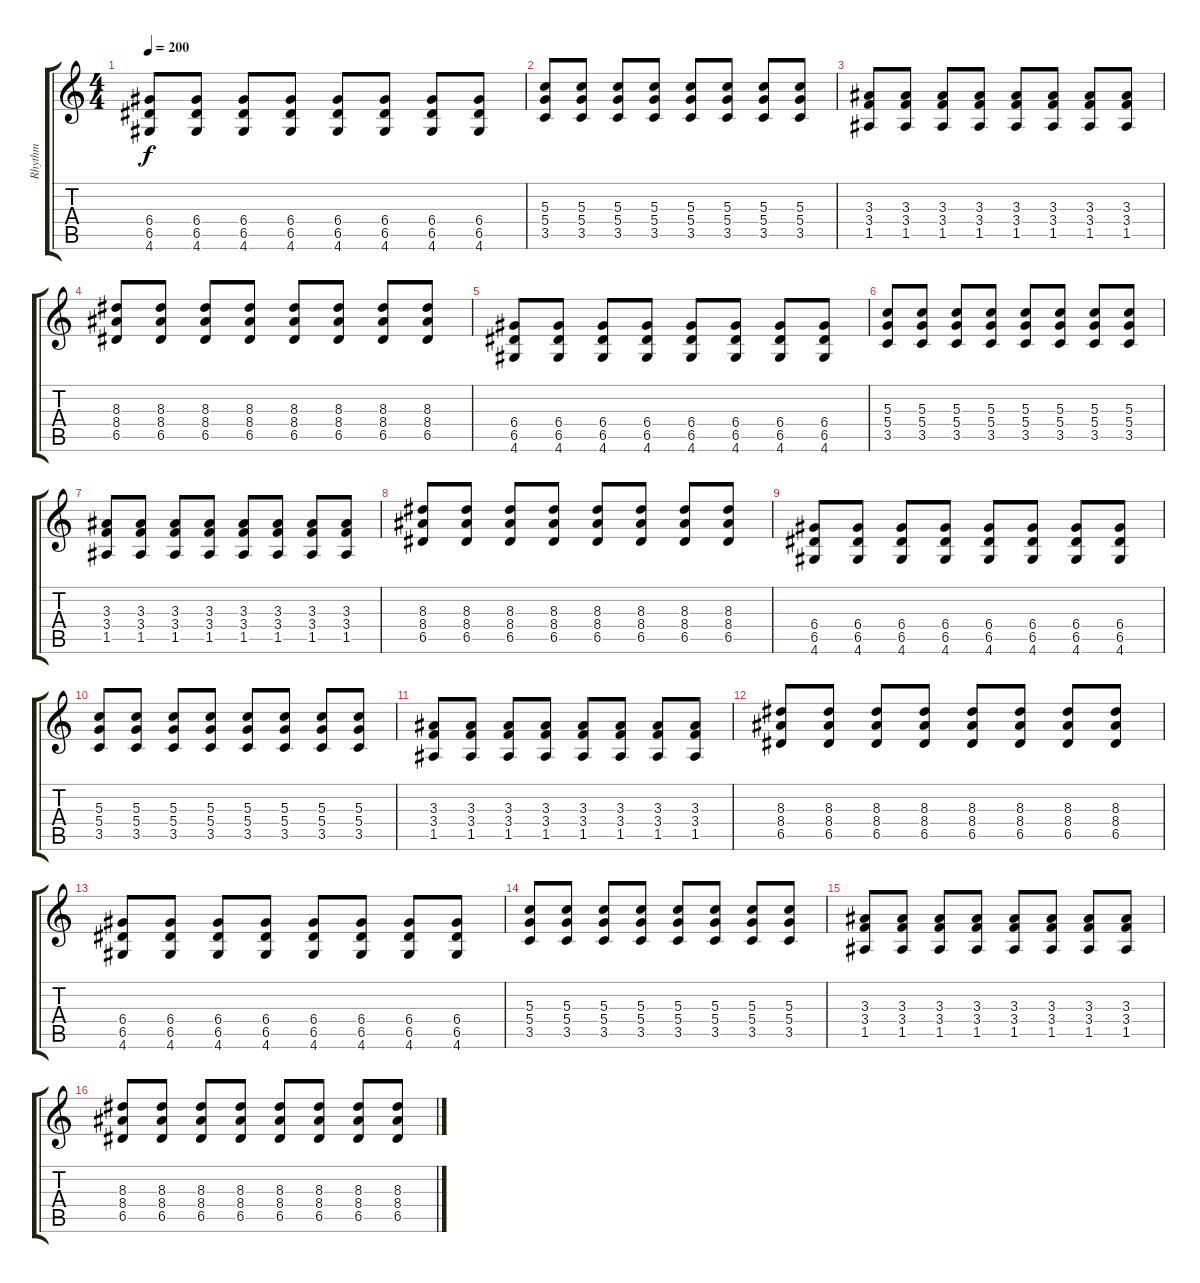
\track ("Rhythm" "Rhythm") {instrument distortionguitar}
\staff {score tabs}
\tuning (E4 B3 G3 D3 A2 E2) {hide}
\ts (4 4)
\tempo 200
\clef g2
\ks c
(6.4 6.5 4.6).8{dy f} (6.4 6.5 4.6).8 (6.4 6.5 4.6).8 (6.4 6.5 4.6).8 (6.4 6.5 4.6).8 (6.4 6.5 4.6).8 (6.4 6.5 4.6).8 (6.4 6.5 4.6).8 |
(5.3 5.4 3.5).8{volume 16 instrument distortionguitar} (5.3 5.4 3.5).8 (5.3 5.4 3.5).8 (5.3 5.4 3.5).8 (5.3 5.4 3.5).8 (5.3 5.4 3.5).8 (5.3 5.4 3.5).8 (5.3 5.4 3.5).8 |
(3.3 3.4 1.5).8 (3.3 3.4 1.5).8 (3.3 3.4 1.5).8 (3.3 3.4 1.5).8 (3.3 3.4 1.5).8 (3.3 3.4 1.5).8 (3.3 3.4 1.5).8 (3.3 3.4 1.5).8 |
(8.3 8.4 6.5).8 (8.3 8.4 6.5).8 (8.3 8.4 6.5).8 (8.3 8.4 6.5).8 (8.3 8.4 6.5).8 (8.3 8.4 6.5).8 (8.3 8.4 6.5).8 (8.3 8.4 6.5).8 |
(6.4 6.5 4.6).8 (6.4 6.5 4.6).8 (6.4 6.5 4.6).8 (6.4 6.5 4.6).8 (6.4 6.5 4.6).8 (6.4 6.5 4.6).8 (6.4 6.5 4.6).8 (6.4 6.5 4.6).8 |
(5.3 5.4 3.5).8 (5.3 5.4 3.5).8 (5.3 5.4 3.5).8 (5.3 5.4 3.5).8 (5.3 5.4 3.5).8 (5.3 5.4 3.5).8 (5.3 5.4 3.5).8 (5.3 5.4 3.5).8 |
(3.3 3.4 1.5).8 (3.3 3.4 1.5).8 (3.3 3.4 1.5).8 (3.3 3.4 1.5).8 (3.3 3.4 1.5).8 (3.3 3.4 1.5).8 (3.3 3.4 1.5).8 (3.3 3.4 1.5).8 |
(8.3 8.4 6.5).8 (8.3 8.4 6.5).8 (8.3 8.4 6.5).8 (8.3 8.4 6.5).8 (8.3 8.4 6.5).8 (8.3 8.4 6.5).8 (8.3 8.4 6.5).8 (8.3 8.4 6.5).8 |
(6.4 6.5 4.6).8 (6.4 6.5 4.6).8 (6.4 6.5 4.6).8 (6.4 6.5 4.6).8 (6.4 6.5 4.6).8 (6.4 6.5 4.6).8 (6.4 6.5 4.6).8 (6.4 6.5 4.6).8 |
(5.3 5.4 3.5).8{volume 16 instrument distortionguitar} (5.3 5.4 3.5).8 (5.3 5.4 3.5).8 (5.3 5.4 3.5).8 (5.3 5.4 3.5).8 (5.3 5.4 3.5).8 (5.3 5.4 3.5).8 (5.3 5.4 3.5).8 |
(3.3 3.4 1.5).8 (3.3 3.4 1.5).8 (3.3 3.4 1.5).8 (3.3 3.4 1.5).8 (3.3 3.4 1.5).8 (3.3 3.4 1.5).8 (3.3 3.4 1.5).8 (3.3 3.4 1.5).8 |
(8.3 8.4 6.5).8 (8.3 8.4 6.5).8 (8.3 8.4 6.5).8 (8.3 8.4 6.5).8 (8.3 8.4 6.5).8 (8.3 8.4 6.5).8 (8.3 8.4 6.5).8 (8.3 8.4 6.5).8 |
(6.4 6.5 4.6).8 (6.4 6.5 4.6).8 (6.4 6.5 4.6).8 (6.4 6.5 4.6).8 (6.4 6.5 4.6).8 (6.4 6.5 4.6).8 (6.4 6.5 4.6).8 (6.4 6.5 4.6).8 |
(5.3 5.4 3.5).8 (5.3 5.4 3.5).8 (5.3 5.4 3.5).8 (5.3 5.4 3.5).8 (5.3 5.4 3.5).8 (5.3 5.4 3.5).8 (5.3 5.4 3.5).8 (5.3 5.4 3.5).8 |
(3.3 3.4 1.5).8 (3.3 3.4 1.5).8 (3.3 3.4 1.5).8 (3.3 3.4 1.5).8 (3.3 3.4 1.5).8 (3.3 3.4 1.5).8 (3.3 3.4 1.5).8 (3.3 3.4 1.5).8 |
(8.3 8.4 6.5).8 (8.3 8.4 6.5).8 (8.3 8.4 6.5).8 (8.3 8.4 6.5).8 (8.3 8.4 6.5).8 (8.3 8.4 6.5).8 (8.3 8.4 6.5).8 (8.3 8.4 6.5).8
